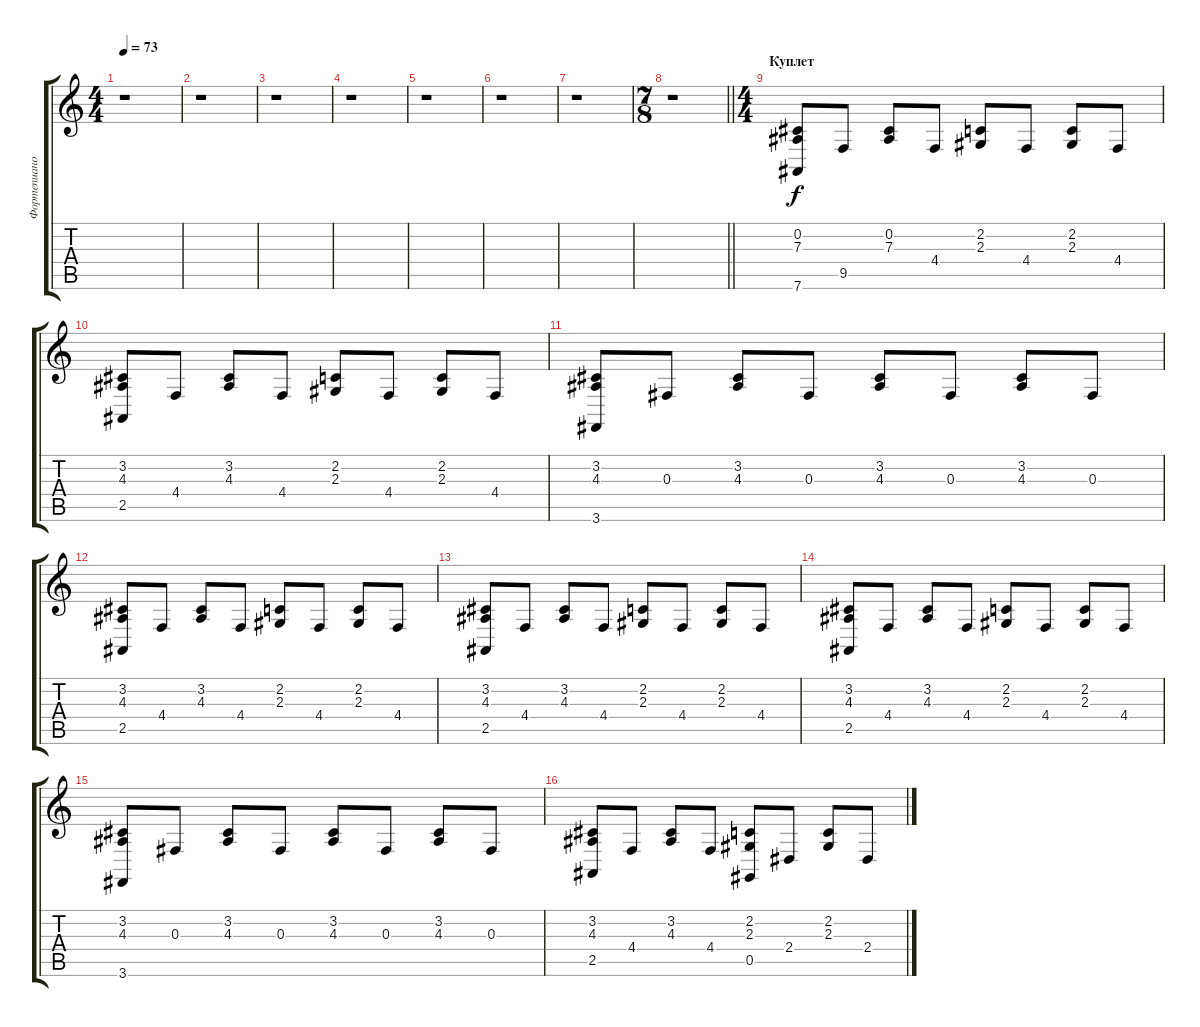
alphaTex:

\track ("Фортепиано" "Фортепиано") {instrument acousticgrandpiano}
\staff {score tabs}
\tuning (Eb4 Bb3 Gb3 Db3 Ab2 Eb2) {hide}
\ts (4 4)
\tempo 73
\clef g2
\ks c
r.1{dy f} |
r.1 |
r.1 |
r.1 |
r.1 |
r.1 |
r.1 |
\ts (7 8)
\barLineRight lightlight
r.1 |
\ts (4 4)
\section ("" "Куплет")
(0.2 7.3 7.6).8 9.5.8 (0.2 7.3).8 4.4.8 (2.2 2.3).8 4.4.8 (2.2 2.3).8 4.4.8 |
(3.2 4.3 2.5).8 4.4.8 (3.2 4.3).8 4.4.8 (2.2 2.3).8 4.4.8 (2.2 2.3).8 4.4.8 |
(3.2 4.3 3.6).8 0.3.8 (3.2 4.3).8 0.3.8 (3.2 4.3).8 0.3.8 (3.2 4.3).8 0.3.8 |
(3.2 4.3 2.5).8 4.4.8 (3.2 4.3).8 4.4.8 (2.2 2.3).8 4.4.8 (2.2 2.3).8 4.4.8 |
(3.2 4.3 2.5).8 4.4.8 (3.2 4.3).8 4.4.8 (2.2 2.3).8 4.4.8 (2.2 2.3).8 4.4.8 |
(3.2 4.3 2.5).8 4.4.8 (3.2 4.3).8 4.4.8 (2.2 2.3).8 4.4.8 (2.2 2.3).8 4.4.8 |
(3.2 4.3 3.6).8 0.3.8 (3.2 4.3).8 0.3.8 (3.2 4.3).8 0.3.8 (3.2 4.3).8 0.3.8 |
(3.2 4.3 2.5).8 4.4.8 (3.2 4.3).8 4.4.8 (2.2 2.3 0.5).8 2.4.8 (2.2 2.3).8 2.4.8
